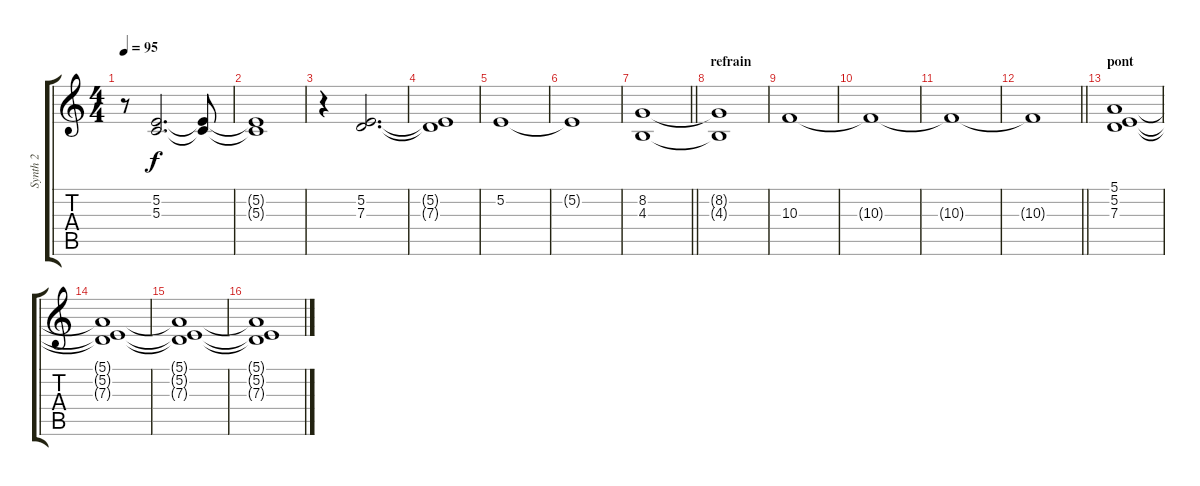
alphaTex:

\track ("Synth 2" "Synth 2") {instrument stringensemble2}
\staff {score tabs}
\tuning (E4 B3 G3 D3 A2 E2) {hide}
\ts (4 4)
\tempo 95
\clef g2
\ks c
r.8{dy f} (5.2 5.3).2{d} (5.2{t} 5.3{t}).8 |
(5.2{t} 5.3{t}).1 |
r.4 (5.2 7.3).2{d} |
(5.2{t} 7.3{t}).1 |
5.2.1 |
5.2{t}.1 |
\barLineRight lightlight
(8.2 4.3).1 |
\section ("" "refrain")
(8.2{t} 4.3{t}).1 |
10.3.1 |
10.3{t}.1 |
10.3{t}.1 |
\barLineRight lightlight
10.3{t}.1 |
\section ("" "pont")
(5.1 5.2 7.3).1 |
(5.1{t} 5.2{t} 7.3{t}).1 |
(5.1{t} 5.2{t} 7.3{t}).1 |
(5.1{t} 5.2{t} 7.3{t}).1
